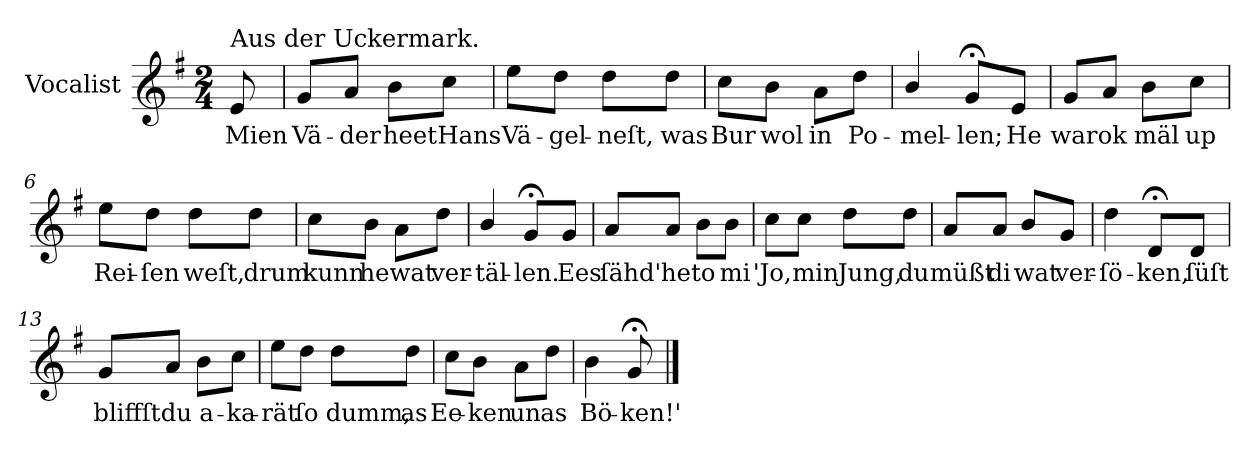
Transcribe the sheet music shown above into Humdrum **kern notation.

**kern	**text
*part1	*part1
*staff1	*staff1
*I"Vocalist	*
*k[f#]	*
*G:	*
*M2/4	*
=	=
!LO:TX:a:t=Aus der Uckermark.	!
8e	Mien
=1	=1
8gL	Vä-
8aJ	-der
8bL	heet
8ccJ	Hans
=2	=2
8eeL	Vä-
8ddJ	-gel-
8ddL	-neſt,
8ddJ	was
=3	=3
8ccL	Bur
8bJ	wol
8aL	in
8ddJ	Po-
=4	=4
4b/	-mel-
8g;<L	-len;
8eJ	He
=5	=5
8gL	war
8aJ	ok
8bL	mäl
8ccJ	up
=6	=6
8eeL	Rei-
8ddJ	-ſen
8ddL	weſt,
8ddJ	drum
=7	=7
8ccL	kunn
8bJ	he
8aL	wat
8ddJ	ver-
=8	=8
4b/	-täl-
8g;<L	-len.
8gJ	Ees
=9	=9
8aL	ſähd'
8aJ	he
8bL	to
8bJ	mi
=10	=10
8ccL	'Jo,
8ccJ	min
8ddL	Jung,
8ddJ	du
=11	=11
8aL	müßt
8aJ	di
8b/L	wat
8gJ	ver-
=12	=12
4dd	-ſö-
8d;<L	-ken,
8dJ	ſüſt
=13	=13
8gL	bliffſt
8aJ	du
8bL	a-
8ccJ	-ka-
=14	=14
8eeL	-rät
8ddJ	ſo
8ddL	dumm,
8ddJ	as
=15	=15
8ccL	Ee-
8bJ	-ken
8aL	un
8ddJ	as
=16	=16
4b	Bö-
8g;<	-ken!'
==	==
*-	*-
